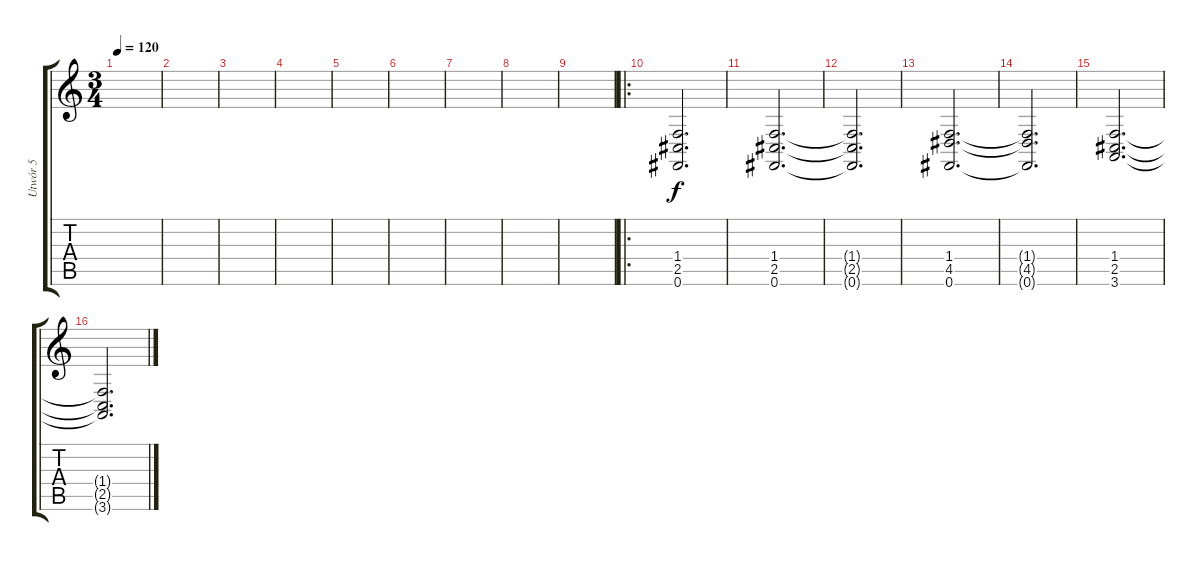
\track ("Utwór 5" "Utwór 5") {instrument acousticgrandpiano}
\staff {score tabs}
\tuning (Gb4 Db4 A3 E3 B2 Gb2) {hide}
\ts (3 4)
\tempo 120
\clef g2
\ks c
|
|
|
|
|
|
|
|
|
\ro
(1.4 2.5 0.6).2{d volume 8} |
(1.4 2.5 0.6).2{d} |
(1.4{t} 2.5{t} 0.6{t}).2{d} |
(1.4 4.5 0.6).2{d} |
(1.4{t} 4.5{t} 0.6{t}).2{d} |
(1.4 2.5 3.6).2{d} |
(1.4{t} 2.5{t} 3.6{t}).2{d}
